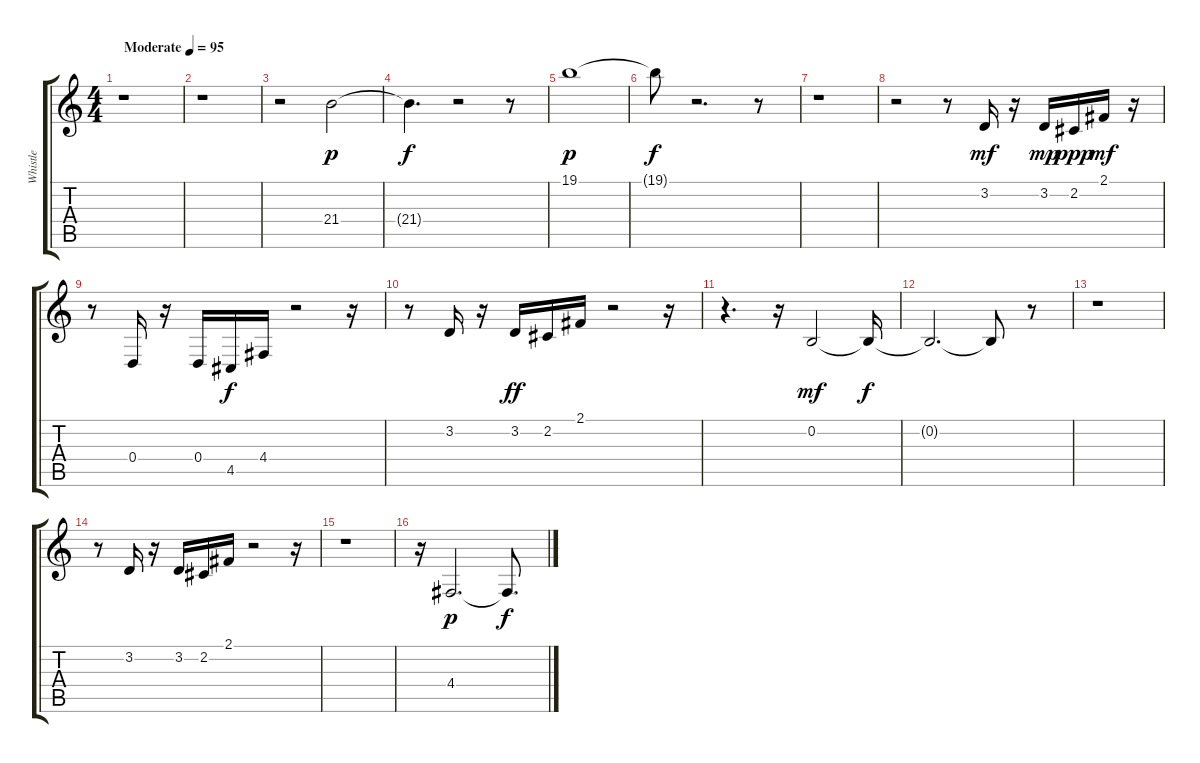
\track ("Whistle" "Whistle") {instrument whistle}
\staff {score tabs}
\tuning (E4 B3 G3 D3 A2 E2) {hide}
\ts (4 4)
\tempo (95 "Moderate")
\clef g2
\ks c
r.1{dy p instrument whistle} |
r.1 |
r.2 21.4.2 |
21.4{t}.4{d dy f} r.2 r.8 |
19.1.1{dy p} |
19.1{t}.8{dy f} r.2{d} r.8 |
r.1 |
r.2 r.8 3.2.16{dy mf} r.16 3.2.16{dy mp} 2.2.16{dy ppp} 2.1.16{dy mf} r.16 |
r.8 0.4.16 r.16 0.4.16 4.5.16{dy f} 4.4.16 r.2 r.16 |
r.8 3.2.16 r.16 3.2.16{dy ff} 2.2.16 2.1.16 r.2 r.16 |
r.4{d} r.16 0.2.2{dy mf} 0.2{t}.16{dy f} |
0.2{t}.2{d} 0.2{t}.8 r.8 |
r.1 |
r.8 3.2.16 r.16 3.2.16 2.2.16 2.1.16 r.2 r.16 |
r.1 |
r.16 4.4.2{d dy p} 4.4{t}.8{d dy f}
